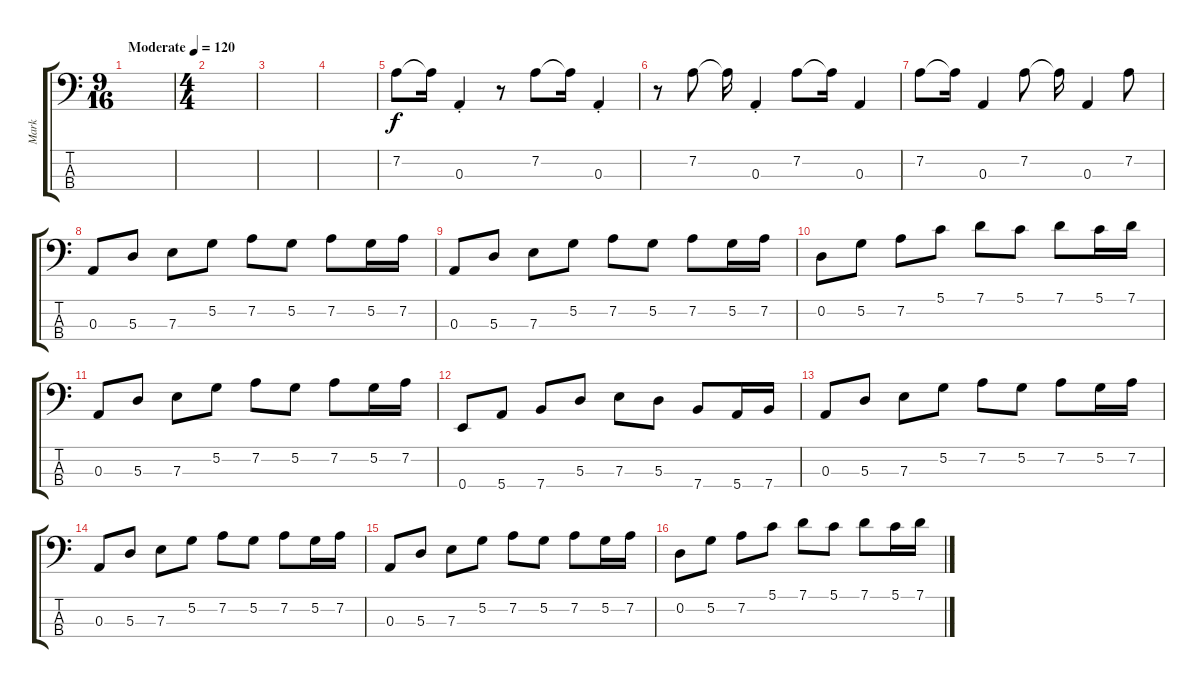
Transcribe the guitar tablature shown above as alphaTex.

\track ("Mark" "Mark") {instrument electricbassfinger}
\staff {score tabs}
\tuning (G2 D2 A1 E1) {hide}
\ts (9 16)
\tempo (120 "Moderate")
\clef f4
\ks c
|
\ts (4 4)
|
|
|
7.2.8 7.2{t}.16 0.3{st}.4 r.8 7.2.8 7.2{t}.16 0.3{st}.4 |
r.8 7.2.8 7.2{t}.16 0.3{st}.4 7.2.8 7.2{t}.16 0.3.4 |
7.2.8 7.2{t}.16 0.3.4 7.2.8 7.2{t}.16 0.3.4 7.2.8 |
0.3.8 5.3.8 7.3.8 5.2.8 7.2.8 5.2.8 7.2.8 5.2.16 7.2.16 |
0.3.8 5.3.8 7.3.8 5.2.8 7.2.8 5.2.8 7.2.8 5.2.16 7.2.16 |
0.2.8 5.2.8 7.2.8 5.1.8 7.1.8 5.1.8 7.1.8 5.1.16 7.1.16 |
0.3.8 5.3.8 7.3.8 5.2.8 7.2.8 5.2.8 7.2.8 5.2.16 7.2.16 |
0.4.8 5.4.8 7.4.8 5.3.8 7.3.8 5.3.8 7.4.8 5.4.16 7.4.16 |
0.3.8 5.3.8 7.3.8 5.2.8 7.2.8 5.2.8 7.2.8 5.2.16 7.2.16 |
0.3.8 5.3.8 7.3.8 5.2.8 7.2.8 5.2.8 7.2.8 5.2.16 7.2.16 |
0.3.8 5.3.8 7.3.8 5.2.8 7.2.8 5.2.8 7.2.8 5.2.16 7.2.16 |
0.2.8 5.2.8 7.2.8 5.1.8 7.1.8 5.1.8 7.1.8 5.1.16 7.1.16
